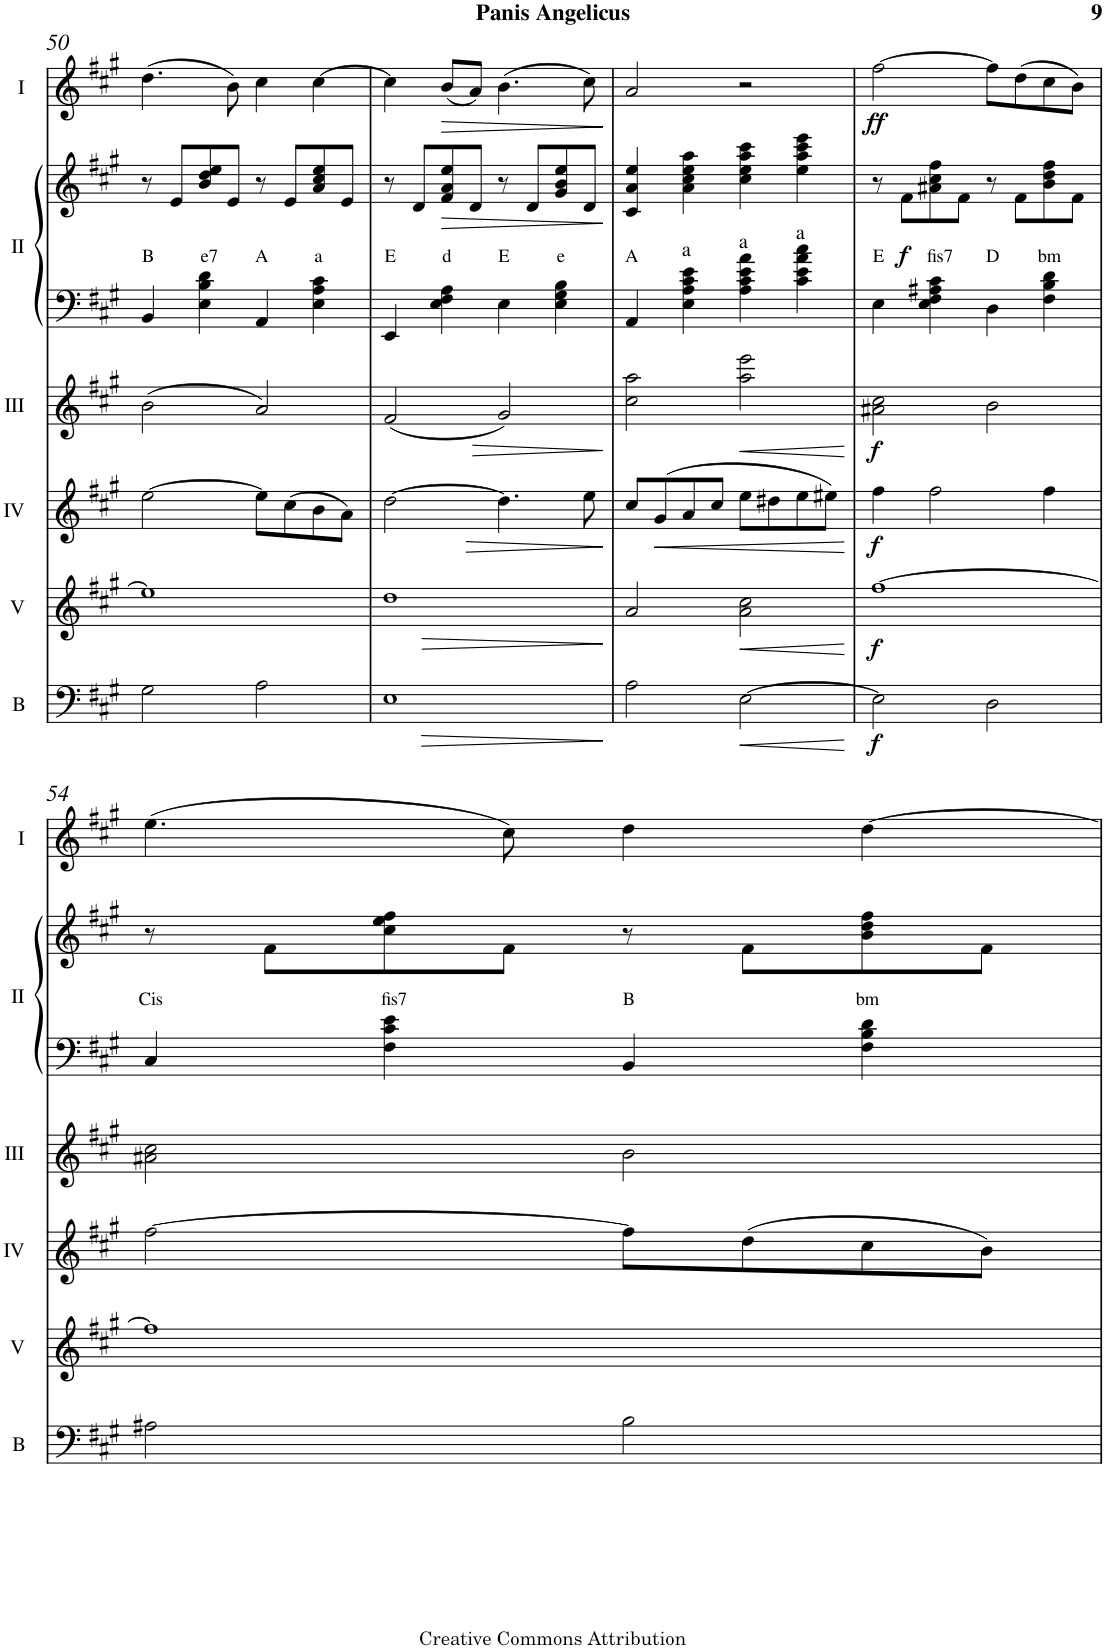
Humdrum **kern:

**kern	**dynam	**kern	**dynam	**kern	**dynam	**kern	**dynam	**kern	**text	**kern	**dynam	**kern	**dynam
*part6	*part6	*part5	*part5	*part4	*part4	*part3	*part3	*part2	*part2	*part2	*part2	*part1	*part1
*staff7	*staff7	*staff6	*staff6	*staff5	*staff5	*staff4	*staff4	*staff3	*staff3	*staff2	*staff2/3	*staff1	*staff1
*I"Bass	*	*I"Acc. 5	*	*I"Acc. 4	*	*I"Acc. 3	*	*I"Acc. 2	*	*	*	*I"Acc. 1	*
*I'B	*	*	*	*	*	*	*	*	*	*	*	*	*
!!LO:PB:g=z
*clefF4	*	*clefG2	*	*clefG2	*	*clefG2	*	*clefF4	*	*clefG2	*	*clefG2	*
*Trd7c12	*	*Trd7c12	*	*Trd7c12	*	*Trd7c12	*	*	*	*	*	*	*
*k[f#c#g#]	*	*k[f#c#g#]	*	*k[f#c#g#]	*	*k[f#c#g#]	*	*k[f#c#g#]	*	*k[f#c#g#]	*	*k[f#c#g#]	*
*M4/4	*	*M4/4	*	*M4/4	*	*M4/4	*	*M4/4	*	*M4/4	*	*M4/4	*
*met(c)	*	*met(c)	*	*met(c)	*	*met(c)	*	*met(c)	*	*met(c)	*	*met(c)	*
=50	=50	=50	=50	=50	=50	=50	=50	=50	=50	=50	=50	=50	=50
!	!	!	!	!	!	!	!	!	!LO:LY:a	!	!	!	!
2G#\	.	1ee]	.	[2ee\	.	(2b\	.	4BB/	B	8r	.	(>4.dd\	.
.	.	.	.	.	.	.	.	.	.	8e/L	.	.	.
!	!	!	!	!	!	!	!	!	!LO:LY:a	!	!	!	!
.	.	.	.	.	.	.	.	4E\ 4B\ 4d\	e7	8b/ 8dd/ 8ee/	.	.	.
.	.	.	.	.	.	.	.	.	.	8e/J	.	8b\)	.
!	!	!	!	!	!	!	!	!	!LO:LY:a	!	!	!	!
2A\	.	.	.	8ee\L]	.	2a/)	.	4AA/	A	8r	.	4cc#\	.
.	.	.	.	(8cc#\	.	.	.	.	.	8e/L	.	.	.
!	!	!	!	!	!	!	!	!	!LO:LY:a	!	!	!	!
.	.	.	.	8b\	.	.	.	4E\ 4A\ 4c#\	a	8a/ 8cc#/ 8ee/	.	[4cc#\	.
.	.	.	.	8a\J)	.	.	.	.	.	8e/J	.	.	.
=51	=51	=51	=51	=51	=51	=51	=51	=51	=51	=51	=51	=51	=51
!	!LO:HP:b	!	!LO:HP:b	!	!	!	!	!	!LO:LY:a	!	!	!	!
1E	>	1dd	>	[2dd\	.	(2f#/	.	4EE/	E	8r	.	4cc#\]	.
.	.	.	.	.	.	.	.	.	.	8d/L	.	.	.
!	!	!	!	!	!	!	!	!	!LO:LY:a	!	!LO:HP:b	!	!LO:HP:b
.	.	.	.	.	.	.	.	4E\ 4F#\ 4A\	d	8f#/ 8a/ 8ee/	>	(<8b/L	>
.	.	.	.	.	.	.	.	.	.	8d/J	.	8a/J)	.
!	!	!	!	!	!LO:HP:b	!	!LO:HP:b	!	!LO:LY:a	!	!	!	!
.	.	.	.	4.dd\]	>	2g#/)	>	4E\	E	8r	.	(>4.b\	.
.	.	.	.	.	.	.	.	.	.	8d/L	.	.	.
!	!	!	!	!	!	!	!	!	!LO:LY:a	!	!	!	!
.	.	.	.	.	.	.	.	4E\ 4G#\ 4B\	e	8g#/ 8b/ 8ee/	.	.	.
.	.	.	.	8ee\	.	.	.	.	.	8d/J	.	8cc#\)	.
.	]	.	]	.	]	.	]	.	.	.	]	.	]
=52	=52	=52	=52	=52	=52	=52	=52	=52	=52	=52	=52	=52	=52
!	!	!	!	!	!	!	!	!	!LO:LY:a	!	!	!	!
2A\	.	2a/	.	8cc#/L	.	2cc#\ 2aa\	.	4AA/	A	4c#/ 4a/ 4ee/	.	2a/	.
!	!	!	!	!	!LO:HP:b	!	!	!	!	!	!	!	!
.	.	.	.	(>8g#/	<	.	.	.	.	.	.	.	.
!	!	!	!	!	!	!	!	!LO:TX:a:t=a	!	!	!	!	!
.	.	.	.	8a/	.	.	.	4E\ 4A\ 4c#\ 4e\	.	4a\ 4cc#\ 4ee\ 4aa\	.	.	.
.	.	.	.	8cc#/J	.	.	.	.	.	.	.	.	.
!	!	!	!	!	!	!	!	!LO:TX:a:t=a	!	!	!	!	!
!	!LO:HP:b	!	!LO:HP:b	!	!	!	!LO:HP:b	!	!	!	!	!	!
[2E\	<	2a\ 2cc#\	<	8ee\L	.	2aa\ 2eee\	<	4A\ 4c#\ 4e\ 4a\	.	4cc#\ 4ee\ 4aa\ 4ccc#\	.	2r	.
.	.	.	.	8dd#X\	.	.	.	.	.	.	.	.	.
!	!	!	!	!	!	!	!	!LO:TX:a:t=a	!	!	!	!	!
.	.	.	.	8ee\	.	.	.	4c#\ 4e\ 4a\ 4cc#\	.	4ee\ 4aa\ 4ccc#\ 4eee\	.	.	.
.	.	.	.	8ee#X\J)	.	.	.	.	.	.	.	.	.
.	[	.	[	.	[	.	[	.	.	.	.	.	.
=53	=53	=53	=53	=53	=53	=53	=53	=53	=53	=53	=53	=53	=53
!	!LO:DY:b	!	!LO:DY:b	!	!LO:DY:b	!	!LO:DY:b	!	!LO:LY:a	!	!	!	!LO:DY:b
2E\]	f	[1ff#	f	4ff#\	f	2a#X\ 2cc#\	f	4E\	E	8r	.	[2ff#\	ff
!	!	!	!	!	!	!	!	!	!	!	!LO:DY:b	!	!
.	.	.	.	.	.	.	.	.	.	8f#\L	f	.	.
!	!	!	!	!	!	!	!	!	!LO:LY:a	!	!	!	!
.	.	.	.	2ff#\	.	.	.	4E\ 4F#\ 4A#X\ 4c#\	fis7	8a#X\ 8cc#\ 8ff#\	.	.	.
.	.	.	.	.	.	.	.	.	.	8f#\J	.	.	.
!	!	!	!	!	!	!	!	!	!LO:LY:a	!	!	!	!
2D\	.	.	.	.	.	2b\	.	4D\	D	8r	.	8ff#\L]	.
.	.	.	.	.	.	.	.	.	.	8f#\L	.	(>8dd\	.
!	!	!	!	!	!	!	!	!	!LO:LY:a	!	!	!	!
.	.	.	.	4ff#\	.	.	.	4F#\ 4B\ 4d\	bm	8b\ 8dd\ 8ff#\	.	8cc#\	.
.	.	.	.	.	.	.	.	.	.	8f#\J	.	8b\J)	.
!!LO:LB:g=z
=54	=54	=54	=54	=54	=54	=54	=54	=54	=54	=54	=54	=54	=54
!	!	!	!	!	!	!	!	!	!LO:LY:a	!	!	!	!
2A#X\	.	1ff#]	.	[2ff#\	.	2a#X\ 2cc#\	.	4C#/	Cis	8r	.	(>4.ee\	.
.	.	.	.	.	.	.	.	.	.	8f#\L	.	.	.
!	!	!	!	!	!	!	!	!	!LO:LY:a	!	!	!	!
.	.	.	.	.	.	.	.	4F#\ 4c#\ 4e\	fis7	8cc#\ 8ee\ 8ff#\	.	.	.
.	.	.	.	.	.	.	.	.	.	8f#\J	.	8cc#\)	.
!	!	!	!	!	!	!	!	!	!LO:LY:a	!	!	!	!
2B\	.	.	.	8ff#\L]	.	2b\	.	4BB/	B	8r	.	4dd\	.
.	.	.	.	(>8dd\	.	.	.	.	.	8f#\L	.	.	.
!	!	!	!	!	!	!	!	!	!LO:LY:a	!	!	!	!
.	.	.	.	8cc#\	.	.	.	4F#\ 4B\ 4d\	bm	8b\ 8dd\ 8ff#\	.	[4dd\	.
.	.	.	.	8b\J)	.	.	.	.	.	8f#\J	.	.	.
=	=	=	=	=	=	=	=	=	=	=	=	=	=
*-	*-	*-	*-	*-	*-	*-	*-	*-	*-	*-	*-	*-	*-
